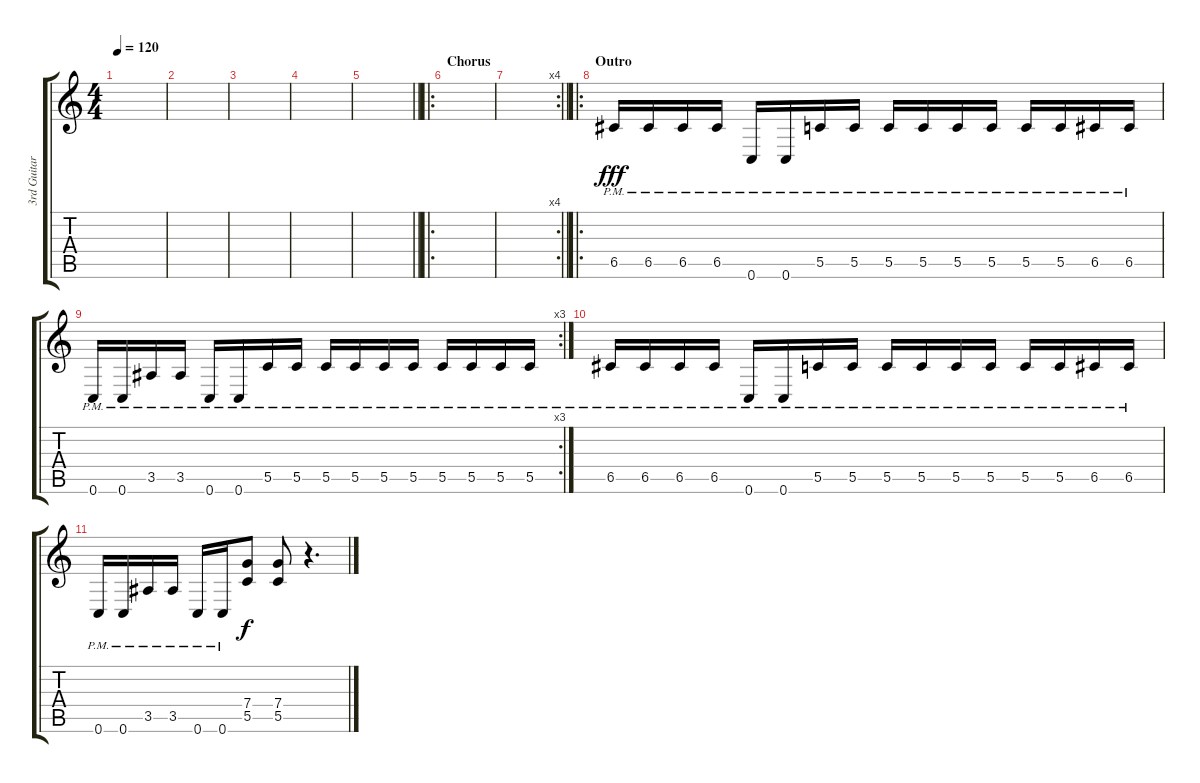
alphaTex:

\track ("3rd Guitar" "3rd Guitar") {instrument distortionguitar}
\staff {score tabs}
\tuning (D4 A3 F3 C3 G2 C2) {hide}
\ts (4 4)
\tempo 120
\clef g2
\ks c
|
|
|
|
\barLineRight lightlight
|
\ro
\section ("" "Chorus")
|
\rc 4
\barLineRight lightlight
|
\ro
\section ("" "Outro")
6.5{pm}.16{dy fff} 6.5{pm}.16 6.5{pm}.16 6.5{pm}.16 0.6{pm}.16 0.6{pm}.16 5.5{pm}.16 5.5{pm}.16 5.5{pm}.16 5.5{pm}.16 5.5{pm}.16 5.5{pm}.16 5.5{pm}.16 5.5{pm}.16 6.5{pm}.16 6.5{pm}.16 |
\rc 3
0.6{pm}.16 0.6{pm}.16 3.5{pm}.16 3.5{pm}.16 0.6{pm}.16 0.6{pm}.16 5.5{pm}.16 5.5{pm}.16 5.5{pm}.16 5.5{pm}.16 5.5{pm}.16 5.5{pm}.16 5.5{pm}.16 5.5{pm}.16 5.5{pm}.16 5.5{pm}.16 |
6.5{pm}.16 6.5{pm}.16 6.5{pm}.16 6.5{pm}.16 0.6{pm}.16 0.6{pm}.16 5.5{pm}.16 5.5{pm}.16 5.5{pm}.16 5.5{pm}.16 5.5{pm}.16 5.5{pm}.16 5.5{pm}.16 5.5{pm}.16 6.5{pm}.16 6.5{pm}.16 |
0.6{pm}.16 0.6{pm}.16 3.5{pm}.16 3.5{pm}.16 0.6{pm}.16 0.6{pm}.16 (7.4 5.5).8{dy f} (7.4 5.5).8 r.4{d}
